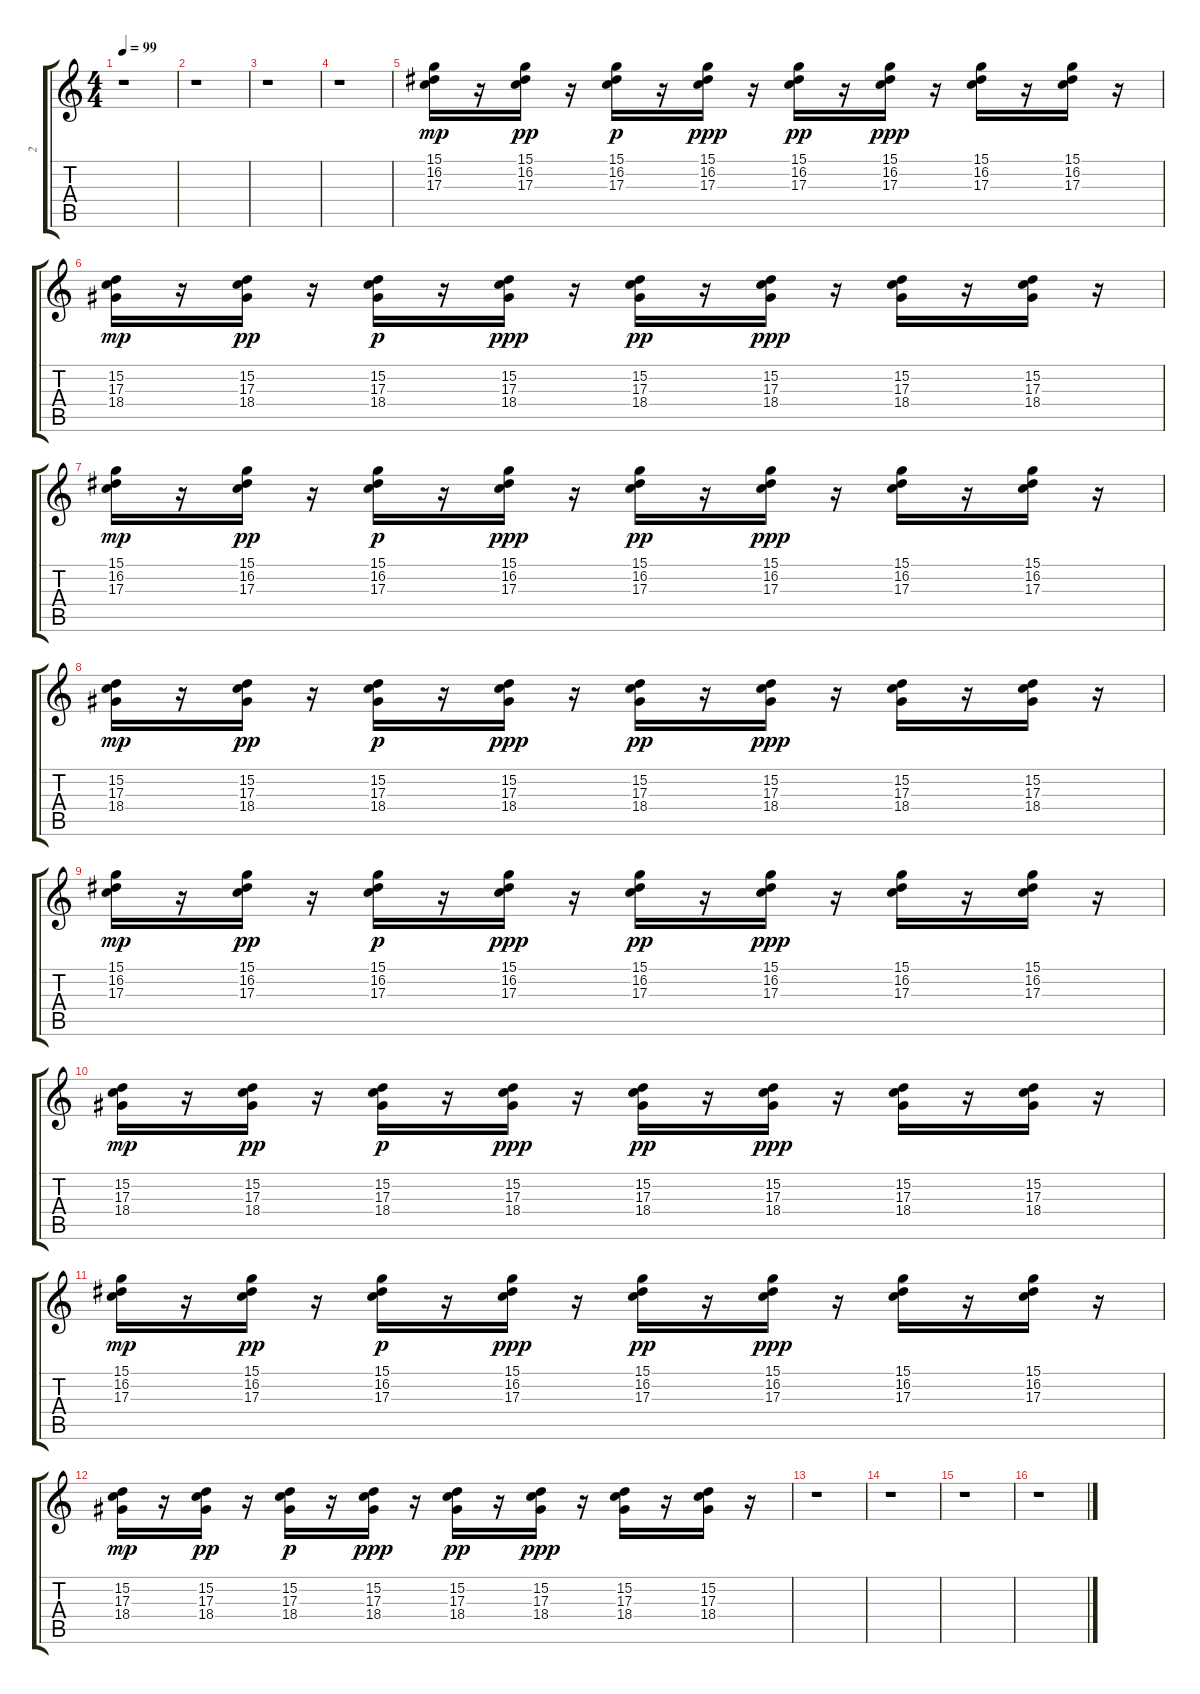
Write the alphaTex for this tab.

\track ("2" "2") {instrument lead8bassandlead}
\staff {score tabs}
\tuning (E4 B3 G3 D3 A2 E2) {hide}
\ts (4 4)
\tempo 99
\clef g2
\ks c
r.1{dy mp} |
r.1 |
r.1 |
r.1 |
(15.1 16.2 17.3).16 r.16 (15.1 16.2 17.3).16{dy pp} r.16 (15.1 16.2 17.3).16{dy p} r.16 (15.1 16.2 17.3).16{dy ppp} r.16 (15.1 16.2 17.3).16{dy pp} r.16 (15.1 16.2 17.3).16{dy ppp} r.16 (15.1 16.2 17.3).16 r.16 (15.1 16.2 17.3).16 r.16 |
(15.2 17.3 18.4).16{dy mp} r.16 (15.2 17.3 18.4).16{dy pp} r.16 (15.2 17.3 18.4).16{dy p} r.16 (15.2 17.3 18.4).16{dy ppp} r.16 (15.2 17.3 18.4).16{dy pp} r.16 (15.2 17.3 18.4).16{dy ppp} r.16 (15.2 17.3 18.4).16 r.16 (15.2 17.3 18.4).16 r.16 |
(15.1 16.2 17.3).16{dy mp} r.16 (15.1 16.2 17.3).16{dy pp} r.16 (15.1 16.2 17.3).16{dy p} r.16 (15.1 16.2 17.3).16{dy ppp} r.16 (15.1 16.2 17.3).16{dy pp} r.16 (15.1 16.2 17.3).16{dy ppp} r.16 (15.1 16.2 17.3).16 r.16 (15.1 16.2 17.3).16 r.16 |
(15.2 17.3 18.4).16{dy mp} r.16 (15.2 17.3 18.4).16{dy pp} r.16 (15.2 17.3 18.4).16{dy p} r.16 (15.2 17.3 18.4).16{dy ppp} r.16 (15.2 17.3 18.4).16{dy pp} r.16 (15.2 17.3 18.4).16{dy ppp} r.16 (15.2 17.3 18.4).16 r.16 (15.2 17.3 18.4).16 r.16 |
(15.1 16.2 17.3).16{dy mp} r.16 (15.1 16.2 17.3).16{dy pp} r.16 (15.1 16.2 17.3).16{dy p} r.16 (15.1 16.2 17.3).16{dy ppp} r.16 (15.1 16.2 17.3).16{dy pp} r.16 (15.1 16.2 17.3).16{dy ppp} r.16 (15.1 16.2 17.3).16 r.16 (15.1 16.2 17.3).16 r.16 |
(15.2 17.3 18.4).16{dy mp} r.16 (15.2 17.3 18.4).16{dy pp} r.16 (15.2 17.3 18.4).16{dy p} r.16 (15.2 17.3 18.4).16{dy ppp} r.16 (15.2 17.3 18.4).16{dy pp} r.16 (15.2 17.3 18.4).16{dy ppp} r.16 (15.2 17.3 18.4).16 r.16 (15.2 17.3 18.4).16 r.16 |
(15.1 16.2 17.3).16{dy mp} r.16 (15.1 16.2 17.3).16{dy pp} r.16 (15.1 16.2 17.3).16{dy p} r.16 (15.1 16.2 17.3).16{dy ppp} r.16 (15.1 16.2 17.3).16{dy pp} r.16 (15.1 16.2 17.3).16{dy ppp} r.16 (15.1 16.2 17.3).16 r.16 (15.1 16.2 17.3).16 r.16 |
(15.2 17.3 18.4).16{dy mp} r.16 (15.2 17.3 18.4).16{dy pp} r.16 (15.2 17.3 18.4).16{dy p} r.16 (15.2 17.3 18.4).16{dy ppp} r.16 (15.2 17.3 18.4).16{dy pp} r.16 (15.2 17.3 18.4).16{dy ppp} r.16 (15.2 17.3 18.4).16 r.16 (15.2 17.3 18.4).16 r.16 |
r.1 |
r.1 |
r.1 |
r.1
